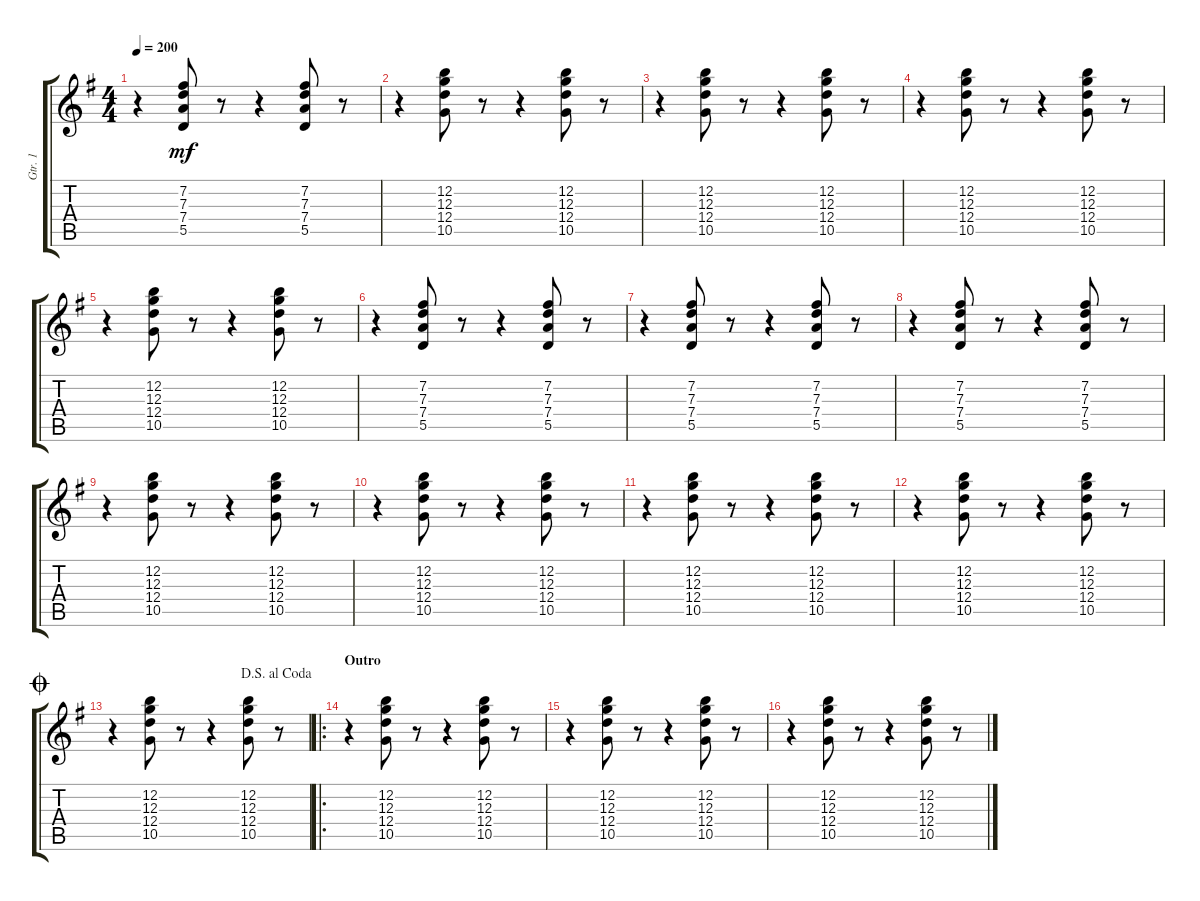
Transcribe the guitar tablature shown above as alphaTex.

\track ("Gtr. 1" "Gtr. 1") {instrument electricguitarclean}
\staff {score tabs}
\tuning (E4 B3 G3 D3 A2 E2) {hide}
\ts (4 4)
\tempo 200
\clef g2
\ks g
r.4{dy mf} (7.2 7.3 7.4 5.5).8 r.8 r.4 (7.2 7.3 7.4 5.5).8 r.8 |
r.4 (12.2 12.3 12.4 10.5).8 r.8 r.4 (12.2 12.3 12.4 10.5).8 r.8 |
r.4 (12.2 12.3 12.4 10.5).8 r.8 r.4 (12.2 12.3 12.4 10.5).8 r.8 |
r.4 (12.2 12.3 12.4 10.5).8 r.8 r.4 (12.2 12.3 12.4 10.5).8 r.8 |
r.4 (12.2 12.3 12.4 10.5).8 r.8 r.4 (12.2 12.3 12.4 10.5).8 r.8 |
r.4 (7.2 7.3 7.4 5.5).8 r.8 r.4 (7.2 7.3 7.4 5.5).8 r.8 |
r.4 (7.2 7.3 7.4 5.5).8 r.8 r.4 (7.2 7.3 7.4 5.5).8 r.8 |
r.4 (7.2 7.3 7.4 5.5).8 r.8 r.4 (7.2 7.3 7.4 5.5).8 r.8 |
r.4 (12.2 12.3 12.4 10.5).8 r.8 r.4 (12.2 12.3 12.4 10.5).8 r.8 |
r.4 (12.2 12.3 12.4 10.5).8 r.8 r.4 (12.2 12.3 12.4 10.5).8 r.8 |
r.4 (12.2 12.3 12.4 10.5).8 r.8 r.4 (12.2 12.3 12.4 10.5).8 r.8 |
r.4 (12.2 12.3 12.4 10.5).8 r.8 r.4 (12.2 12.3 12.4 10.5).8 r.8 |
\jump coda
\jump dalsegnoalcoda
r.4 (12.2 12.3 12.4 10.5).8 r.8 r.4 (12.2 12.3 12.4 10.5).8 r.8 |
\ro
\section ("" "Outro")
r.4 (12.2 12.3 12.4 10.5).8 r.8 r.4 (12.2 12.3 12.4 10.5).8 r.8 |
r.4 (12.2 12.3 12.4 10.5).8 r.8 r.4 (12.2 12.3 12.4 10.5).8 r.8 |
r.4 (12.2 12.3 12.4 10.5).8 r.8 r.4 (12.2 12.3 12.4 10.5).8 r.8
